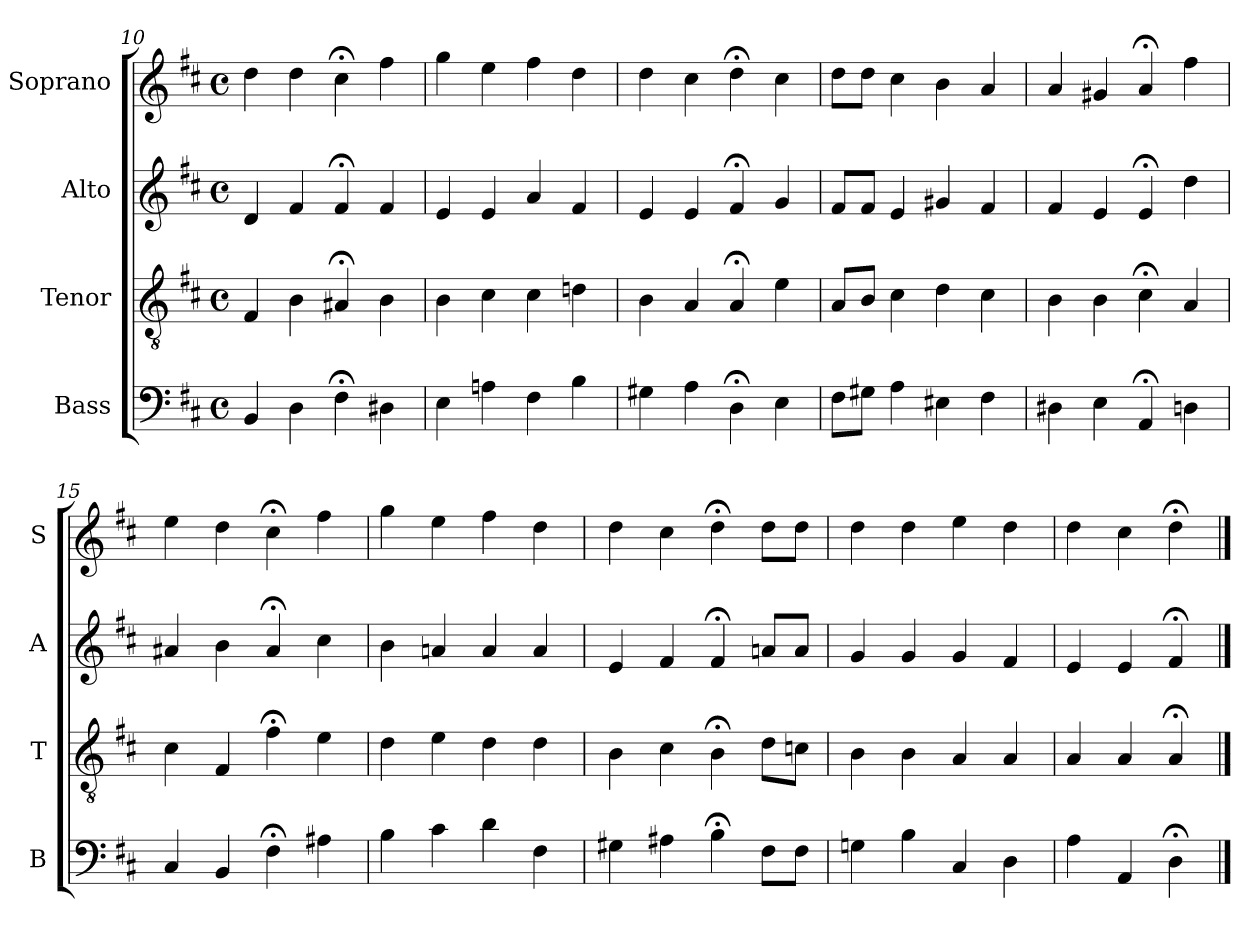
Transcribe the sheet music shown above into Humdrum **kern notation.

**kern	**kern	**kern	**kern
*part4	*part3	*part2	*part1
*staff4	*staff3	*staff2	*staff1
*I"Bass	*I"Tenor	*I"Alto	*I"Soprano
*I'B	*I'T	*I'A	*I'S
*clefF4	*clefGv2	*clefG2	*clefG2
*k[f#c#]	*k[f#c#]	*k[f#c#]	*k[f#c#]
*D:	*D:	*D:	*D:
*M4/4	*M4/4	*M4/4	*M4/4
*met(c)	*met(c)	*met(c)	*met(c)
=10	=10	=10	=10
4BB	4F#	4d	4dd
4D	4B	4f#	4dd
4F#;<	4A#X;<	4f#;<	4cc#;<
4D#X	4B	4f#	4ff#
=11	=11	=11	=11
4E	4B	4e	4gg
4An	4c#	4e	4ee
4F#	4c#	4a	4ff#
4B	4dn	4f#	4dd
=12	=12	=12	=12
4G#X	4B	4e	4dd
4A	4A	4e	4cc#
4D;<	4A;<	4f#;<	4dd;<
4E	4e	4g	4cc#
=13	=13	=13	=13
8F#L	8AL	8f#L	8ddL
8G#XJ	8BJ	8f#J	8ddJ
4A	4c#	4e	4cc#
4E#X	4d	4g#X	4b
4F#	4c#	4f#	4a
=14	=14	=14	=14
4D#X	4B	4f#	4a
4E	4B	4e	4g#X
4AA;<	4c#;<	4e;<	4a;<
4Dn	4A	4dd	4ff#
=15	=15	=15	=15
4C#	4c#	4a#X	4ee
4BB	4F#	4b	4dd
4F#;<	4f#;<	4a#;<	4cc#;<
4A#X	4e	4cc#	4ff#
=16	=16	=16	=16
4B	4d	4b	4gg
4c#	4e	4an	4ee
4d	4d	4a	4ff#
4F#	4d	4a	4dd
=17	=17	=17	=17
4G#X	4B	4e	4dd
4A#X	4c#	4f#	4cc#
4B;<	4B;<	4f#;<	4dd;<
8F#L	8dL	8anL	8ddL
8F#J	8cnJ	8aJ	8ddJ
=18	=18	=18	=18
4Gn	4B	4g	4dd
4B	4B	4g	4dd
4C#	4A	4g	4ee
4D	4A	4f#	4dd
=19	=19	=19	=19
4A	4A	4e	4dd
4AA	4A	4e	4cc#
4D;<	4A;<	4f#;<	4dd;<
==	==	==	==
*-	*-	*-	*-
